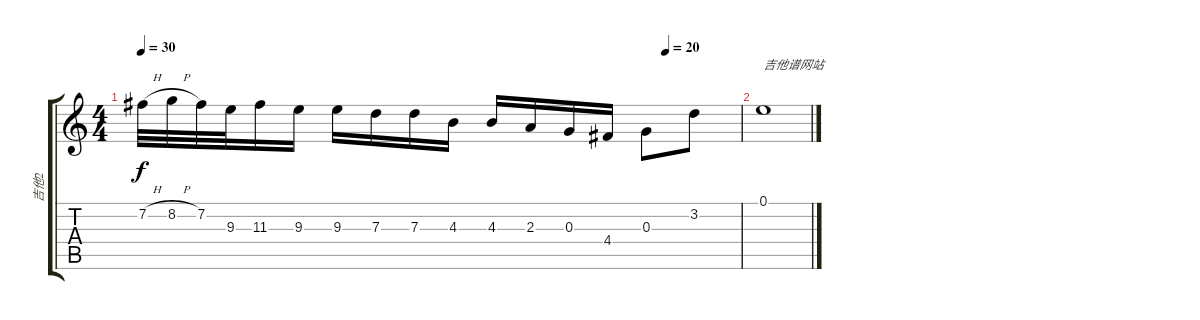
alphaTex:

\track ("吉他2" "吉他2") {instrument acousticguitarsteel}
\staff {score tabs}
\tuning (E4 B3 G3 D3 A2 E2) {hide}
\ts (4 4)
\tempo 30
\tempo (20 0.875)
\clef g2
\ks c
7.2{h}.32{dy f} 8.2{h}.32 7.2.32 9.3.32 11.3.16 9.3.16 9.3.16 7.3.16 7.3.16 4.3.16 4.3.16 2.3.16 0.3.16 4.4.16 0.3.8 3.2.8 |
0.1.1{txt "吉他谱网站"}
